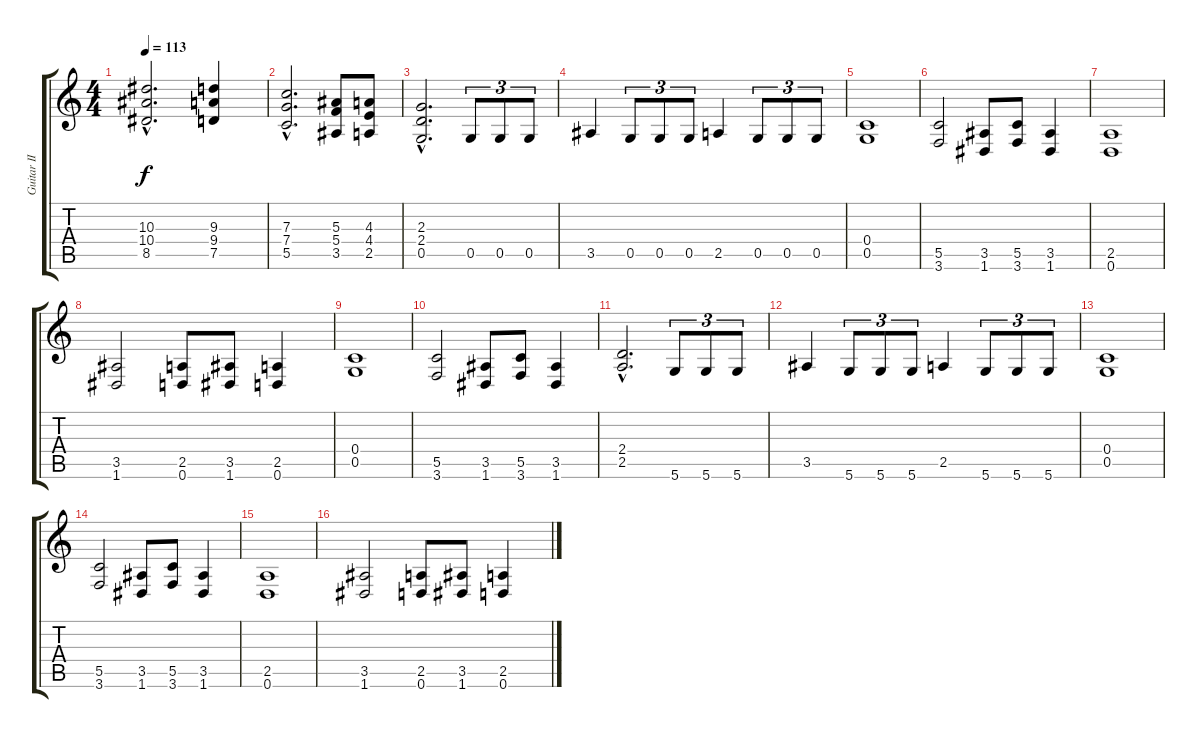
\track ("Guitar II" "Guitar II") {instrument distortionguitar}
\staff {score tabs}
\tuning (D4 A3 F3 C3 G2 D2) {hide}
\ts (4 4)
\tempo 113
\clef g2
\ks c
(10.3{hac} 10.4{hac} 8.5{hac}).2{d dy f} (9.3 9.4 7.5).4 |
(7.3{hac} 7.4{hac} 5.5{hac}).2{d} (5.3 5.4 3.5).8 (4.3 4.4 2.5).8 |
(2.3{hac} 2.4{hac} 0.5{hac}).2{d} 0.5.8{tu (3 2)} 0.5.8{tu (3 2)} 0.5.8{tu (3 2)} |
3.5.4 0.5.8{tu (3 2)} 0.5.8{tu (3 2)} 0.5.8{tu (3 2)} 2.5.4 0.5.8{tu (3 2)} 0.5.8{tu (3 2)} 0.5.8{tu (3 2)} |
\section ("" "")
(0.4 0.5).1 |
(5.5 3.6).2 (3.5 1.6).8 (5.5 3.6).8 (3.5 1.6).4 |
(2.5 0.6).1 |
(3.5 1.6).2 (2.5 0.6).8 (3.5 1.6).8 (2.5 0.6).4 |
(0.4 0.5).1 |
(5.5 3.6).2 (3.5 1.6).8 (5.5 3.6).8 (3.5 1.6).4 |
(2.4{hac} 2.5{hac}).2{d} 5.6.8{tu (3 2)} 5.6.8{tu (3 2)} 5.6.8{tu (3 2)} |
3.5.4 5.6.8{tu (3 2)} 5.6.8{tu (3 2)} 5.6.8{tu (3 2)} 2.5.4 5.6.8{tu (3 2)} 5.6.8{tu (3 2)} 5.6.8{tu (3 2)} |
(0.4 0.5).1 |
(5.5 3.6).2 (3.5 1.6).8 (5.5 3.6).8 (3.5 1.6).4 |
(2.5 0.6).1 |
(3.5 1.6).2 (2.5 0.6).8 (3.5 1.6).8 (2.5 0.6).4
